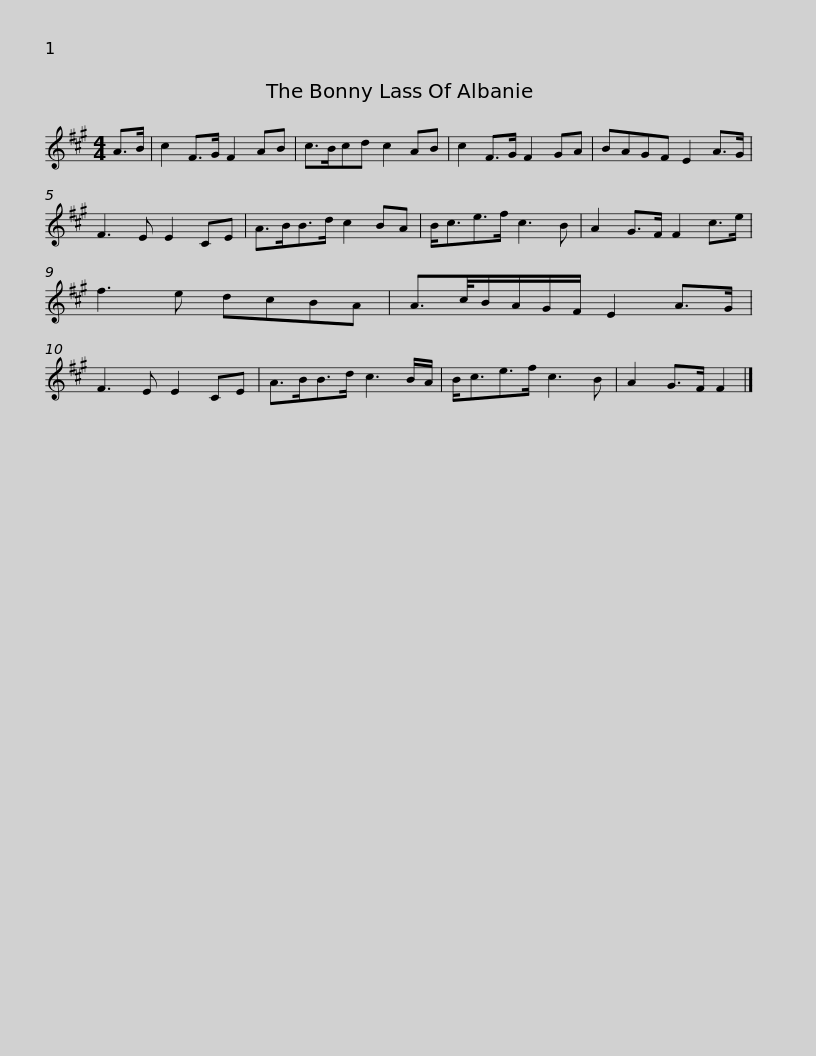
X:1
L:1/8
M:4/4
I:linebreak $
K:A
V:1 treble
V:1
 A>B | c2 F>G F2 AB | c>Bcd c2 AB | c2 F>G F2 GA | BAGF E2 A>G | %5
 F3 E E2 CE |$ A>BB>d c2 BA | B<ce>f c3 B | A2 G>F F2 c>e | f3 e dcBA | %10
 A3/2c/4B/A/G/F/ E2 A>G | F3 E E2 CE |$ A>BB>d c3 B/A/ | B<ce>f c3 B | A2 G>F F2 |] %15
